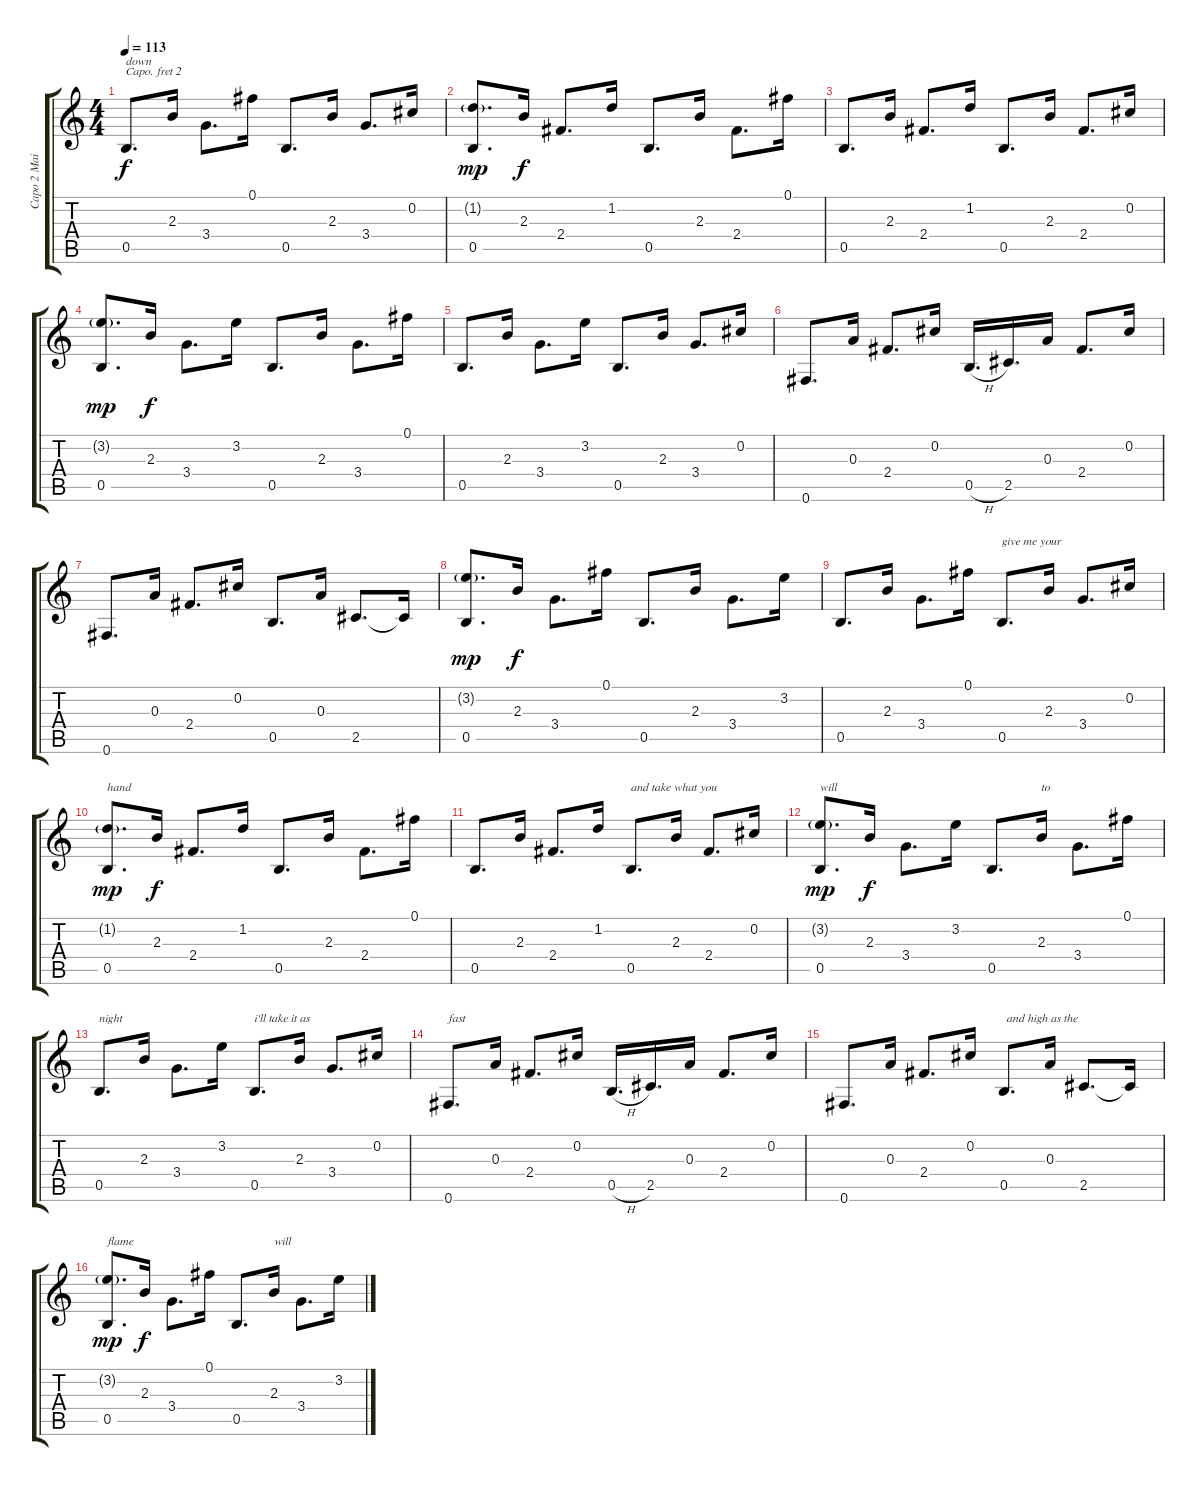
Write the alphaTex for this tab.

\track ("Capo 2 Main" "Capo 2 Mai") {instrument acousticguitarsteel}
\staff {score tabs}
\capo 2
\tuning (E4 B3 G3 D3 A2 E2) {hide}
\ts (4 4)
\tempo 113
\clef g2
\ks c
0.5.8{d txt "down" dy f} 2.3.16 3.4.8{d} 0.1.16 0.5.8{d} 2.3.16 3.4.8{d} 0.2.16 |
(1.2{g} 0.5).8{d dy mp} 2.3.16{dy f} 2.4.8{d} 1.2.16 0.5.8{d} 2.3.16 2.4.8{d} 0.1.16 |
0.5.8{d} 2.3.16 2.4.8{d} 1.2.16 0.5.8{d} 2.3.16 2.4.8{d} 0.2.16 |
(3.2{g} 0.5).8{d dy mp} 2.3.16{dy f} 3.4.8{d} 3.2.16 0.5.8{d} 2.3.16 3.4.8{d} 0.1.16 |
0.5.8{d} 2.3.16 3.4.8{d} 3.2.16 0.5.8{d} 2.3.16 3.4.8{d} 0.2.16 |
0.6.8{d} 0.3.16 2.4.8{d} 0.2.16 0.5{h}.16{d} 2.5.16{d} 0.3.16 2.4.8{d} 0.2.16 |
0.6.8{d} 0.3.16 2.4.8{d} 0.2.16 0.5.8{d} 0.3.16 2.5.8{d} 2.5{t}.16 |
(3.2{g} 0.5).8{d dy mp} 2.3.16{dy f} 3.4.8{d} 0.1.16 0.5.8{d} 2.3.16 3.4.8{d} 3.2.16 |
0.5.8{d} 2.3.16 3.4.8{d} 0.1.16 0.5.8{d txt "give me your"} 2.3.16 3.4.8{d} 0.2.16 |
(1.2{g} 0.5).8{d txt "hand" dy mp} 2.3.16{dy f} 2.4.8{d} 1.2.16 0.5.8{d} 2.3.16 2.4.8{d} 0.1.16 |
0.5.8{d} 2.3.16 2.4.8{d} 1.2.16 0.5.8{d txt "and take what you "} 2.3.16 2.4.8{d} 0.2.16 |
(3.2{g} 0.5).8{d txt "will" dy mp} 2.3.16{dy f} 3.4.8{d} 3.2.16 0.5.8{d} 2.3.16{txt "to"} 3.4.8{d} 0.1.16 |
0.5.8{d txt "night"} 2.3.16 3.4.8{d} 3.2.16 0.5.8{d txt "i'll take it as"} 2.3.16 3.4.8{d} 0.2.16 |
0.6.8{d txt "fast"} 0.3.16 2.4.8{d} 0.2.16 0.5{h}.16{d} 2.5.16{d} 0.3.16 2.4.8{d} 0.2.16 |
0.6.8{d} 0.3.16 2.4.8{d} 0.2.16 0.5.8{d txt " and high as the"} 0.3.16 2.5.8{d} 2.5{t}.16 |
(3.2{g} 0.5).8{d txt "flame" dy mp} 2.3.16{dy f} 3.4.8{d} 0.1.16 0.5.8{d} 2.3.16{txt "will"} 3.4.8{d} 3.2.16
